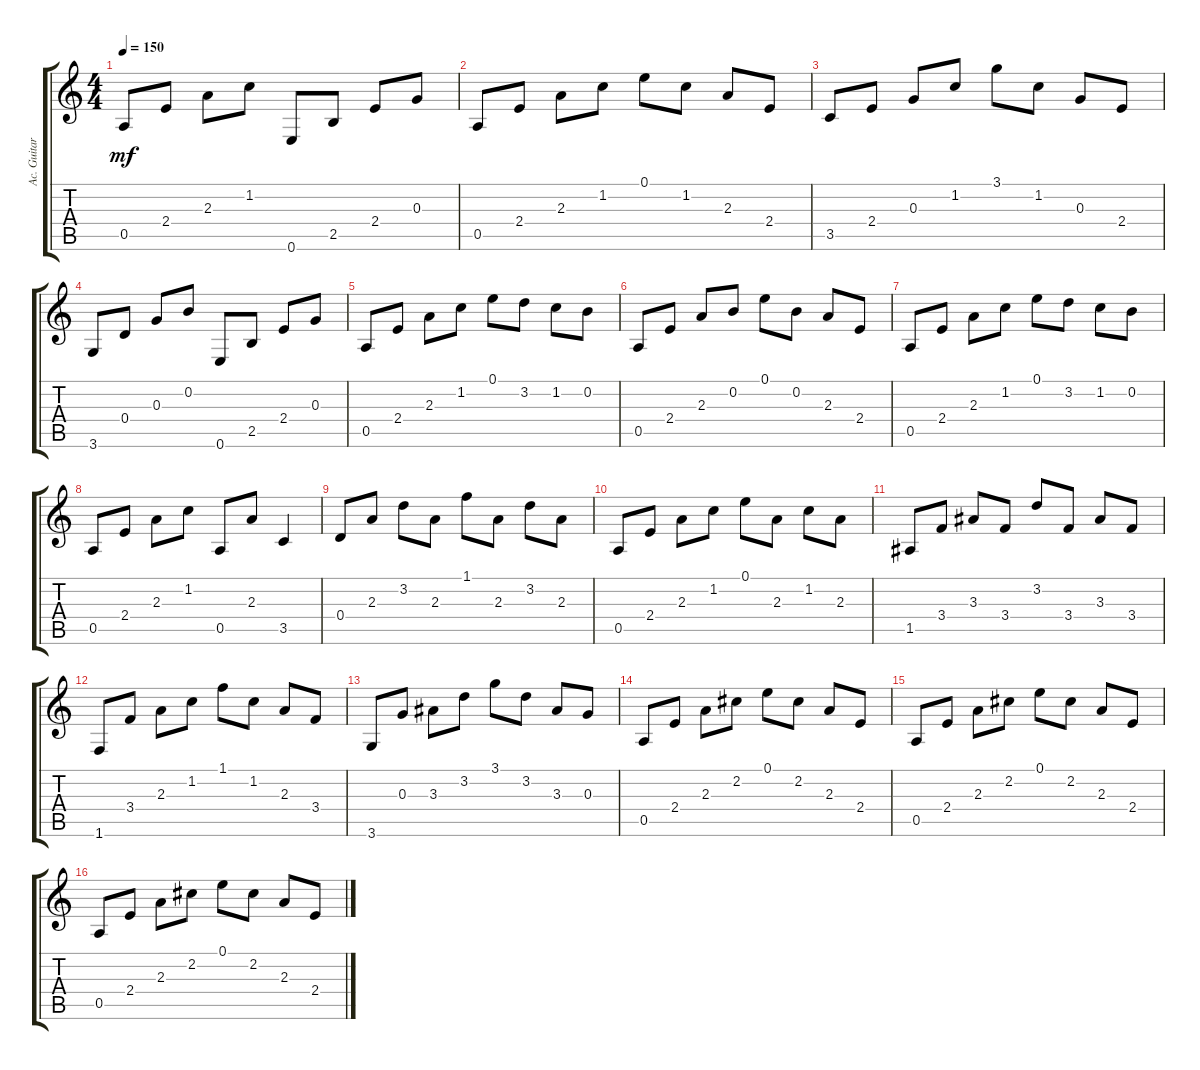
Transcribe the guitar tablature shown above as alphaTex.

\track ("Ac. Guitar 2" "Ac. Guitar") {instrument acousticguitarsteel}
\staff {score tabs}
\tuning (E4 B3 G3 D3 A2 E2) {hide}
\ts (4 4)
\tempo 150
\clef g2
\ks c
0.5.8{dy mf} 2.4.8 2.3.8 1.2.8 0.6.8 2.5.8 2.4.8 0.3.8 |
0.5.8 2.4.8 2.3.8 1.2.8 0.1.8 1.2.8 2.3.8 2.4.8 |
3.5.8 2.4.8 0.3.8 1.2.8 3.1.8 1.2.8 0.3.8 2.4.8 |
3.6.8 0.4.8 0.3.8 0.2.8 0.6.8 2.5.8 2.4.8 0.3.8 |
0.5.8 2.4.8 2.3.8 1.2.8 0.1.8 3.2.8 1.2.8 0.2.8 |
0.5.8 2.4.8 2.3.8 0.2.8 0.1.8 0.2.8 2.3.8 2.4.8 |
0.5.8 2.4.8 2.3.8 1.2.8 0.1.8 3.2.8 1.2.8 0.2.8 |
0.5.8 2.4.8 2.3.8 1.2.8 0.5.8 2.3.8 3.5.4 |
0.4.8 2.3.8 3.2.8 2.3.8 1.1.8 2.3.8 3.2.8 2.3.8 |
0.5.8 2.4.8 2.3.8 1.2.8 0.1.8 2.3.8 1.2.8 2.3.8 |
1.5.8 3.4.8 3.3.8 3.4.8 3.2.8 3.4.8 3.3.8 3.4.8 |
1.6.8 3.4.8 2.3.8 1.2.8 1.1.8 1.2.8 2.3.8 3.4.8 |
3.6.8 0.3.8 3.3.8 3.2.8 3.1.8 3.2.8 3.3.8 0.3.8 |
0.5.8 2.4.8 2.3.8 2.2.8 0.1.8 2.2.8 2.3.8 2.4.8 |
0.5.8 2.4.8 2.3.8 2.2.8 0.1.8 2.2.8 2.3.8 2.4.8 |
0.5.8 2.4.8 2.3.8 2.2.8 0.1.8 2.2.8 2.3.8 2.4.8
